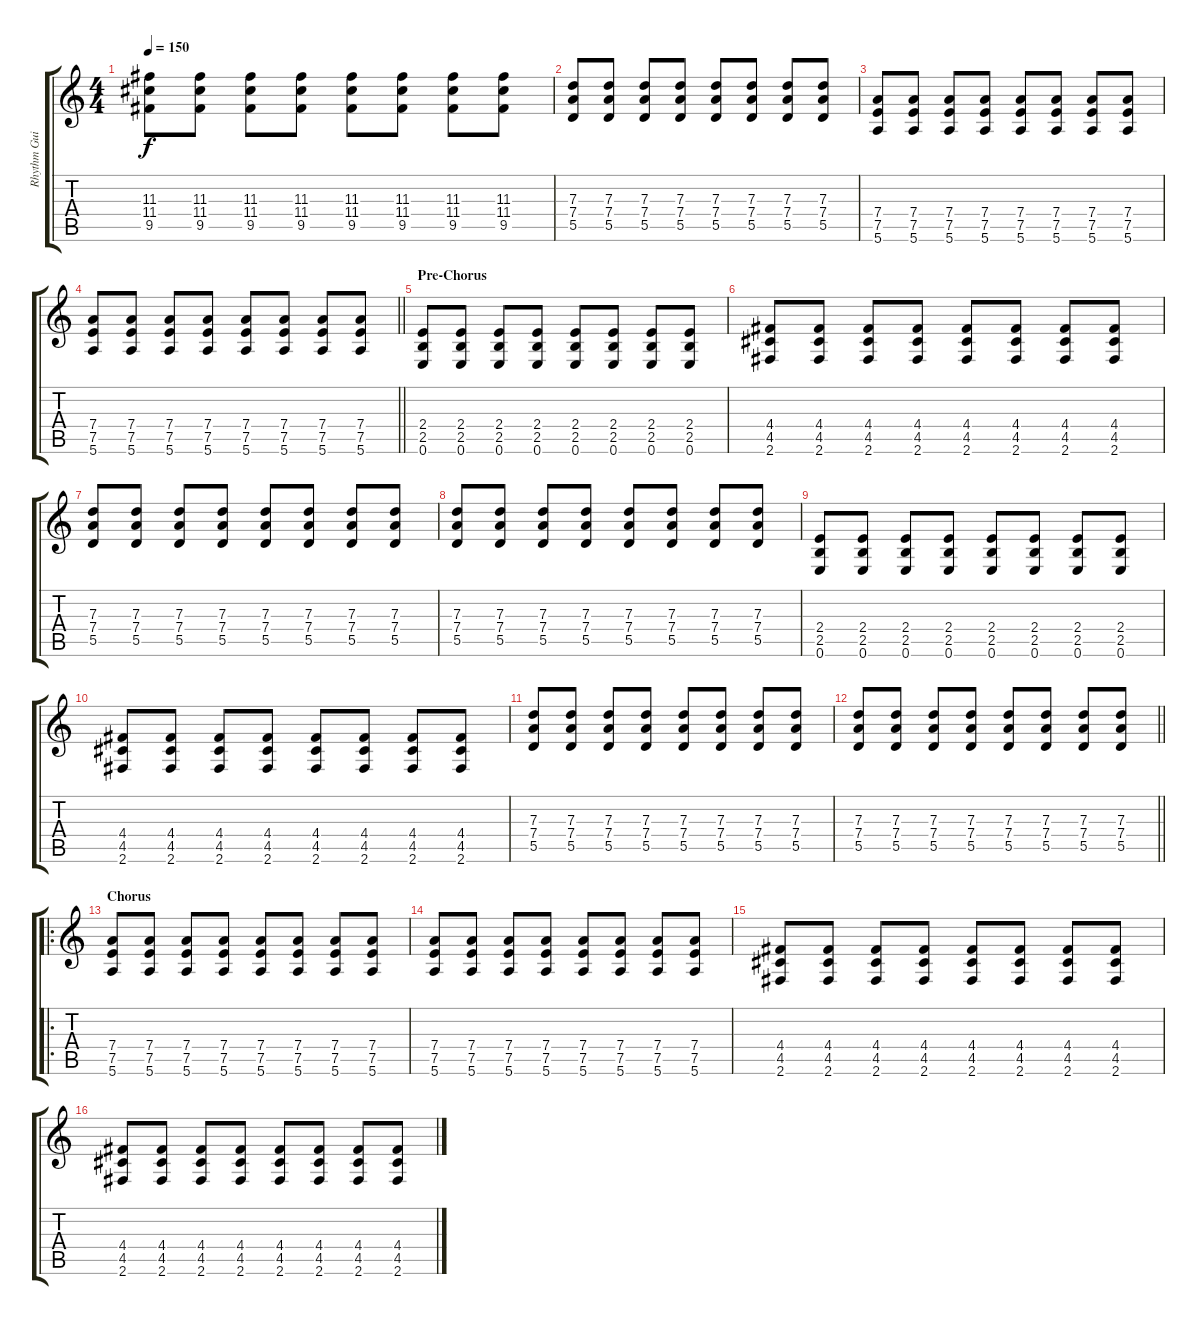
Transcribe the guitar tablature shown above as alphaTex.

\track ("Rhythm Guitar" "Rhythm Gui") {instrument distortionguitar}
\staff {score tabs}
\tuning (E4 B3 G3 D3 A2 E2) {hide}
\ts (4 4)
\tempo 150
\clef g2
\ks c
(11.3 11.4 9.5).8{dy f} (11.3 11.4 9.5).8 (11.3 11.4 9.5).8 (11.3 11.4 9.5).8 (11.3 11.4 9.5).8 (11.3 11.4 9.5).8 (11.3 11.4 9.5).8 (11.3 11.4 9.5).8 |
(7.3 7.4 5.5).8 (7.3 7.4 5.5).8 (7.3 7.4 5.5).8 (7.3 7.4 5.5).8 (7.3 7.4 5.5).8 (7.3 7.4 5.5).8 (7.3 7.4 5.5).8 (7.3 7.4 5.5).8 |
(7.4 7.5 5.6).8 (7.4 7.5 5.6).8 (7.4 7.5 5.6).8 (7.4 7.5 5.6).8 (7.4 7.5 5.6).8 (7.4 7.5 5.6).8 (7.4 7.5 5.6).8 (7.4 7.5 5.6).8 |
\barLineRight lightlight
(7.4 7.5 5.6).8 (7.4 7.5 5.6).8 (7.4 7.5 5.6).8 (7.4 7.5 5.6).8 (7.4 7.5 5.6).8 (7.4 7.5 5.6).8 (7.4 7.5 5.6).8 (7.4 7.5 5.6).8 |
\section ("" "Pre-Chorus")
(2.4 2.5 0.6).8 (2.4 2.5 0.6).8 (2.4 2.5 0.6).8 (2.4 2.5 0.6).8 (2.4 2.5 0.6).8 (2.4 2.5 0.6).8 (2.4 2.5 0.6).8 (2.4 2.5 0.6).8 |
(4.4 4.5 2.6).8 (4.4 4.5 2.6).8 (4.4 4.5 2.6).8 (4.4 4.5 2.6).8 (4.4 4.5 2.6).8 (4.4 4.5 2.6).8 (4.4 4.5 2.6).8 (4.4 4.5 2.6).8 |
(7.3 7.4 5.5).8 (7.3 7.4 5.5).8 (7.3 7.4 5.5).8 (7.3 7.4 5.5).8 (7.3 7.4 5.5).8 (7.3 7.4 5.5).8 (7.3 7.4 5.5).8 (7.3 7.4 5.5).8 |
(7.3 7.4 5.5).8 (7.3 7.4 5.5).8 (7.3 7.4 5.5).8 (7.3 7.4 5.5).8 (7.3 7.4 5.5).8 (7.3 7.4 5.5).8 (7.3 7.4 5.5).8 (7.3 7.4 5.5).8 |
(2.4 2.5 0.6).8 (2.4 2.5 0.6).8 (2.4 2.5 0.6).8 (2.4 2.5 0.6).8 (2.4 2.5 0.6).8 (2.4 2.5 0.6).8 (2.4 2.5 0.6).8 (2.4 2.5 0.6).8 |
(4.4 4.5 2.6).8 (4.4 4.5 2.6).8 (4.4 4.5 2.6).8 (4.4 4.5 2.6).8 (4.4 4.5 2.6).8 (4.4 4.5 2.6).8 (4.4 4.5 2.6).8 (4.4 4.5 2.6).8 |
(7.3 7.4 5.5).8 (7.3 7.4 5.5).8 (7.3 7.4 5.5).8 (7.3 7.4 5.5).8 (7.3 7.4 5.5).8 (7.3 7.4 5.5).8 (7.3 7.4 5.5).8 (7.3 7.4 5.5).8 |
\barLineRight lightlight
(7.3 7.4 5.5).8 (7.3 7.4 5.5).8 (7.3 7.4 5.5).8 (7.3 7.4 5.5).8 (7.3 7.4 5.5).8 (7.3 7.4 5.5).8 (7.3 7.4 5.5).8 (7.3 7.4 5.5).8 |
\ro
\section ("" "Chorus")
(7.4 7.5 5.6).8 (7.4 7.5 5.6).8 (7.4 7.5 5.6).8 (7.4 7.5 5.6).8 (7.4 7.5 5.6).8 (7.4 7.5 5.6).8 (7.4 7.5 5.6).8 (7.4 7.5 5.6).8 |
(7.4 7.5 5.6).8 (7.4 7.5 5.6).8 (7.4 7.5 5.6).8 (7.4 7.5 5.6).8 (7.4 7.5 5.6).8 (7.4 7.5 5.6).8 (7.4 7.5 5.6).8 (7.4 7.5 5.6).8 |
(4.4 4.5 2.6).8 (4.4 4.5 2.6).8 (4.4 4.5 2.6).8 (4.4 4.5 2.6).8 (4.4 4.5 2.6).8 (4.4 4.5 2.6).8 (4.4 4.5 2.6).8 (4.4 4.5 2.6).8 |
(4.4 4.5 2.6).8 (4.4 4.5 2.6).8 (4.4 4.5 2.6).8 (4.4 4.5 2.6).8 (4.4 4.5 2.6).8 (4.4 4.5 2.6).8 (4.4 4.5 2.6).8 (4.4 4.5 2.6).8
